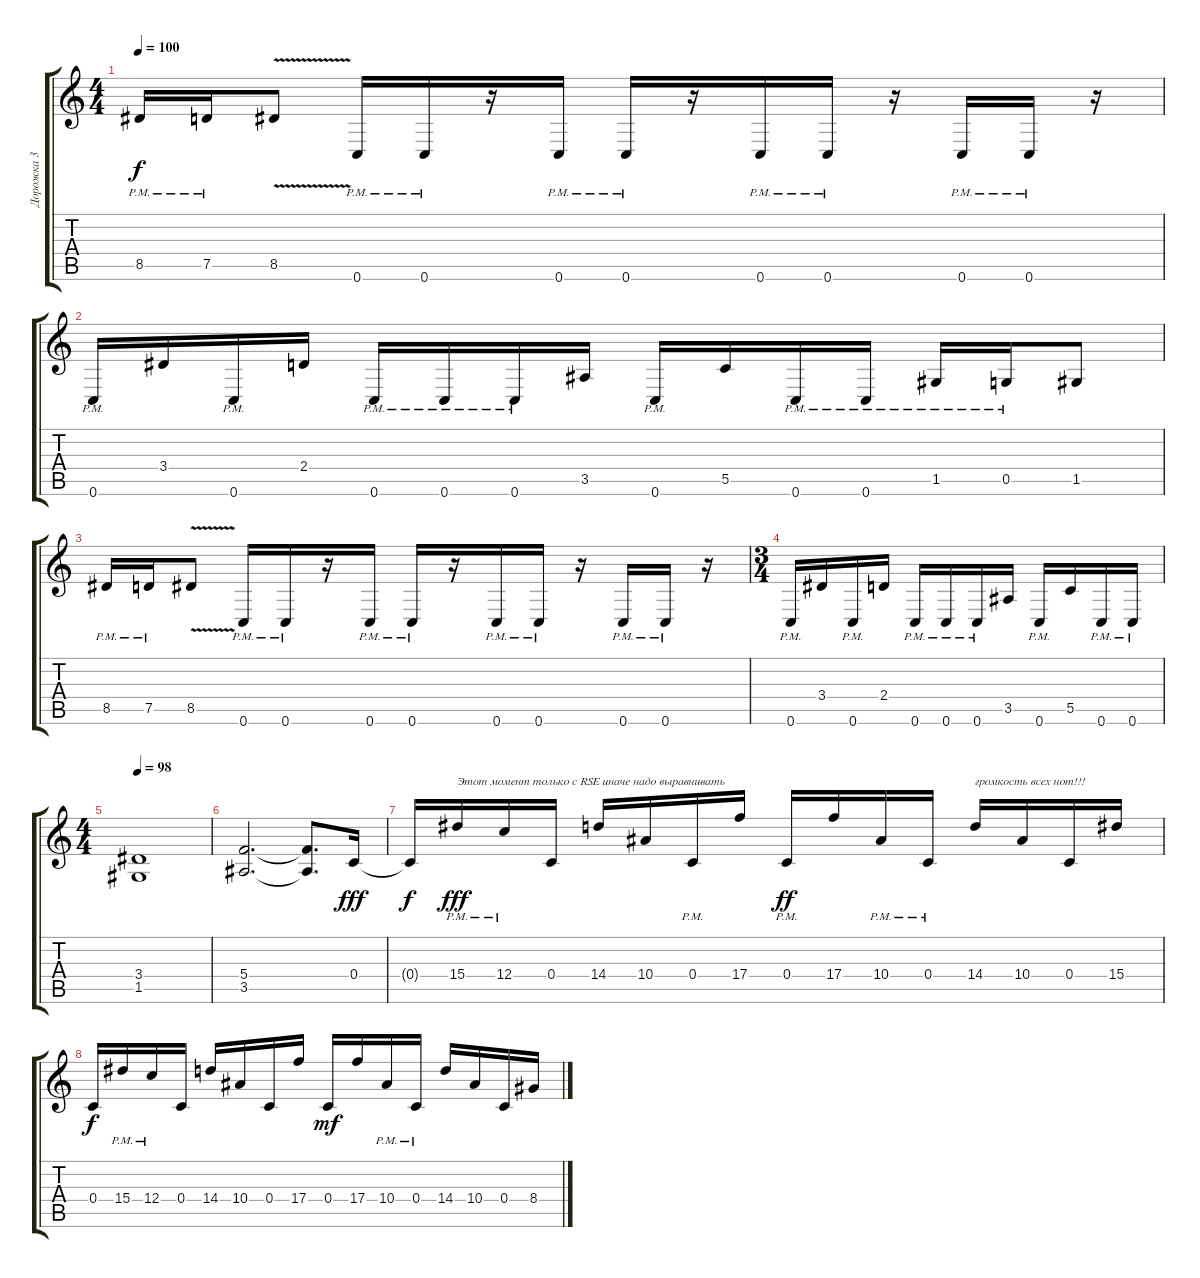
\track ("Дорожка 3" "Дорожка 3") {instrument distortionguitar}
\staff {score tabs}
\tuning (D4 A3 F3 C3 G2 C2) {hide}
\ts (4 4)
\tempo 100
\clef g2
\ks c
8.5{pm}.16{dy f} 7.5{pm}.16 8.5{v}.8 0.6{pm}.16 0.6{pm}.16 r.16 0.6{pm}.16 0.6{pm}.16 r.16 0.6{pm}.16 0.6{pm}.16 r.16 0.6{pm}.16 0.6{pm}.16 r.16 |
0.6{pm}.16 3.4.16 0.6{pm}.16 2.4.16 0.6{pm}.16 0.6{pm}.16 0.6{pm}.16 3.5.16 0.6{pm}.16 5.5.16 0.6{pm}.16 0.6{pm}.16 1.5{pm}.16 0.5{pm}.16 1.5.8 |
8.5{pm}.16 7.5{pm}.16 8.5{v}.8 0.6{pm}.16 0.6{pm}.16 r.16 0.6{pm}.16 0.6{pm}.16 r.16 0.6{pm}.16 0.6{pm}.16 r.16 0.6{pm}.16 0.6{pm}.16 r.16 |
\ts (3 4)
0.6{pm}.16 3.4.16 0.6{pm}.16 2.4.16 0.6{pm}.16 0.6{pm}.16 0.6{pm}.16 3.5.16 0.6{pm}.16 5.5.16 0.6{pm}.16 0.6{pm}.16 |
\ts (4 4)
\tempo 98
(3.4 1.5).1 |
(5.4 3.5).2{d} (5.4{t} 3.5{t}).8{d} 0.4.16{dy fff} |
0.4{t}.16{dy f} 15.4{pm}.16{txt "Этот момент только с RSE иначе надо выравнивать " dy fff} 12.4{pm}.16 0.4.16 14.4.16 10.4.16 0.4{pm}.16 17.4.16 0.4{pm}.16{dy ff} 17.4.16 10.4{pm}.16 0.4{pm}.16 14.4.16{txt "громкость всех нот!!!"} 10.4.16 0.4.16 15.4.16 |
0.4.16{dy f} 15.4{pm}.16 12.4{pm}.16 0.4.16 14.4.16 10.4.16 0.4.16 17.4.16 0.4.16{dy mf} 17.4.16 10.4{pm}.16 0.4{pm}.16 14.4.16 10.4.16 0.4.16 8.4.16
